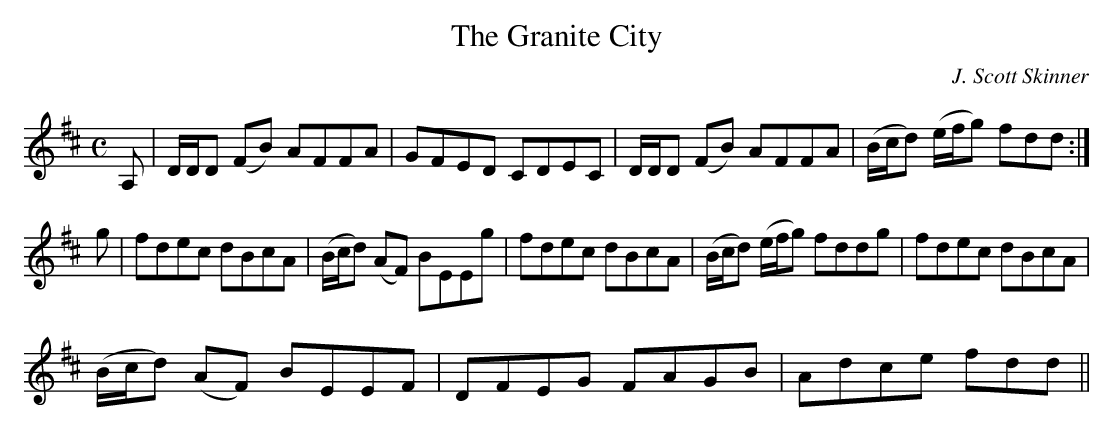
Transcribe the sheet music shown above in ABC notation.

X:1
T:Granite City, The
C:J. Scott Skinner
M:C
L:1/8
K:D
A,|D/D/D (FB) AFFA|GFED CDEC|D/D/D (FB) AFFA|(B/c/d) (e/f/g) fdd:|
g|fdec dBcA|(B/c/d) (AF) BEEg|fdec dBcA|(B/c/d) (e/f/g) fddg|fdec dBcA|
(B/c/d) (AF) BEEF|DFEG FAGB|Adce fdd||
